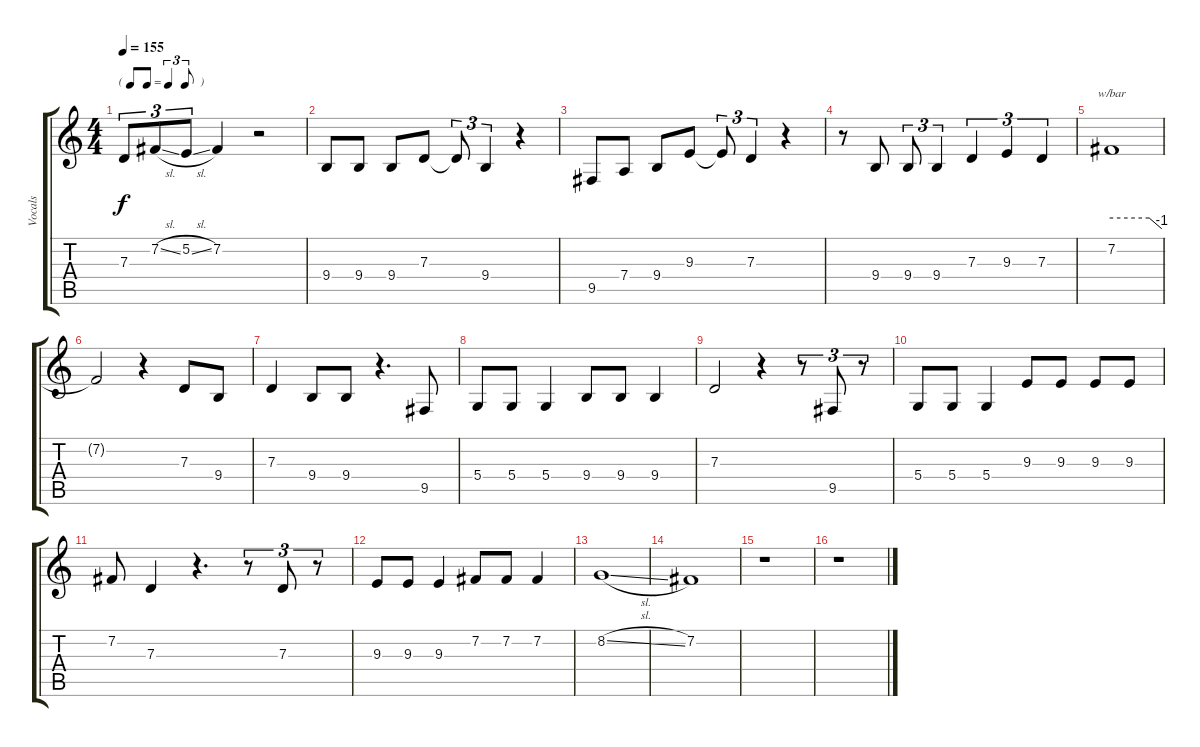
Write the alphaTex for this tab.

\track ("Vocals" "Vocals") {instrument altosax}
\staff {score tabs}
\tuning (E4 B3 G3 D3 A2 E2) {hide}
\ts (4 4)
\tf triplet8th
\tempo 155
\clef g2
\ks c
7.3{t}.8{tu (3 2) dy f} 7.2{sl}.8{tu (3 2)} 5.2{sl}.8{tu (3 2)} 7.2.4 r.2 |
9.4.8 9.4.8 9.4.8 7.3.8 7.3{t}.8{tu (3 2)} 9.4.4{tu (3 2)} r.4 |
9.5.8 7.4.8 9.4.8 9.3.8 9.3{t}.8{tu (3 2)} 7.3.4{tu (3 2)} r.4 |
r.8 9.4.8 9.4.8{tu (3 2)} 9.4.4{tu (3 2)} 7.3.4{tu (3 2)} 9.3.4{tu (3 2)} 7.3.4{tu (3 2)} |
7.2.1{tbe (custom default 0 0 45 0 60 -4)} |
7.2{t}.2 r.4 7.3.8 9.4.8 |
7.3.4 9.4.8 9.4.8 r.4{d} 9.5.8 |
5.4.8 5.4.8 5.4.4 9.4.8 9.4.8 9.4.4 |
7.3.2 r.4 r.8{tu (3 2)} 9.5.8{tu (3 2)} r.8{tu (3 2)} |
5.4.8 5.4.8 5.4.4 9.3.8 9.3.8 9.3.8 9.3.8 |
7.2.8 7.3.4 r.4{d} r.8{tu (3 2)} 7.3.8{tu (3 2)} r.8{tu (3 2)} |
9.3.8 9.3.8 9.3.4 7.2.8 7.2.8 7.2.4 |
8.2{sl}.1 |
7.2.1 |
r.1 |
r.1
